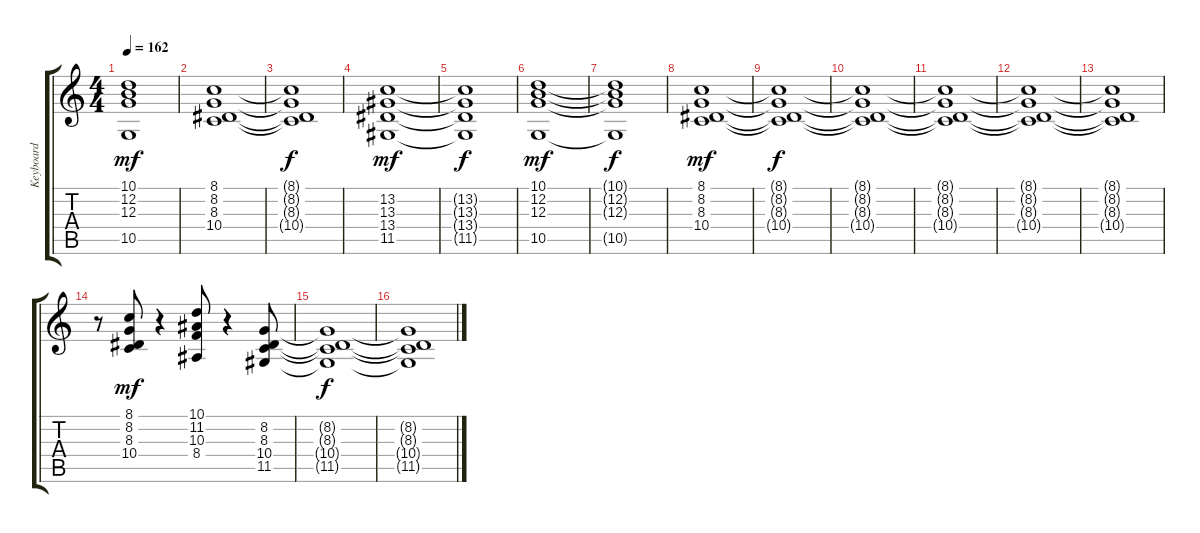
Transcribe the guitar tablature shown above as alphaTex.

\track ("Keyboard" "Keyboard") {instrument rockorgan}
\staff {score tabs}
\tuning (E4 B3 G3 D3 A2 E2) {hide}
\ts (4 4)
\tempo 162
\clef g2
\ks c
(10.1 12.2 12.3 10.5).1{dy mf} |
(8.1 8.2 8.3 10.4).1 |
(8.1{t} 8.2{t} 8.3{t} 10.4{t}).1{dy f} |
(13.2 13.3 13.4 11.5).1{dy mf} |
(13.2{t} 13.3{t} 13.4{t} 11.5{t}).1{dy f} |
(10.1 12.2 12.3 10.5).1{dy mf} |
(10.1{t} 12.2{t} 12.3{t} 10.5{t}).1{dy f} |
(8.1 8.2 8.3 10.4).1{dy mf} |
(8.1{t} 8.2{t} 8.3{t} 10.4{t}).1{dy f} |
(8.1{t} 8.2{t} 8.3{t} 10.4{t}).1 |
(8.1{t} 8.2{t} 8.3{t} 10.4{t}).1 |
(8.1{t} 8.2{t} 8.3{t} 10.4{t}).1 |
(8.1{t} 8.2{t} 8.3{t} 10.4{t}).1 |
r.8 (8.1 8.2 8.3 10.4).8{dy mf} r.4 (10.1 11.2 10.3 8.4).8 r.4 (8.2 8.3 10.4 11.5).8 |
(8.2{t} 8.3{t} 10.4{t} 11.5{t}).1{dy f} |
(8.2{t} 8.3{t} 10.4{t} 11.5{t}).1
